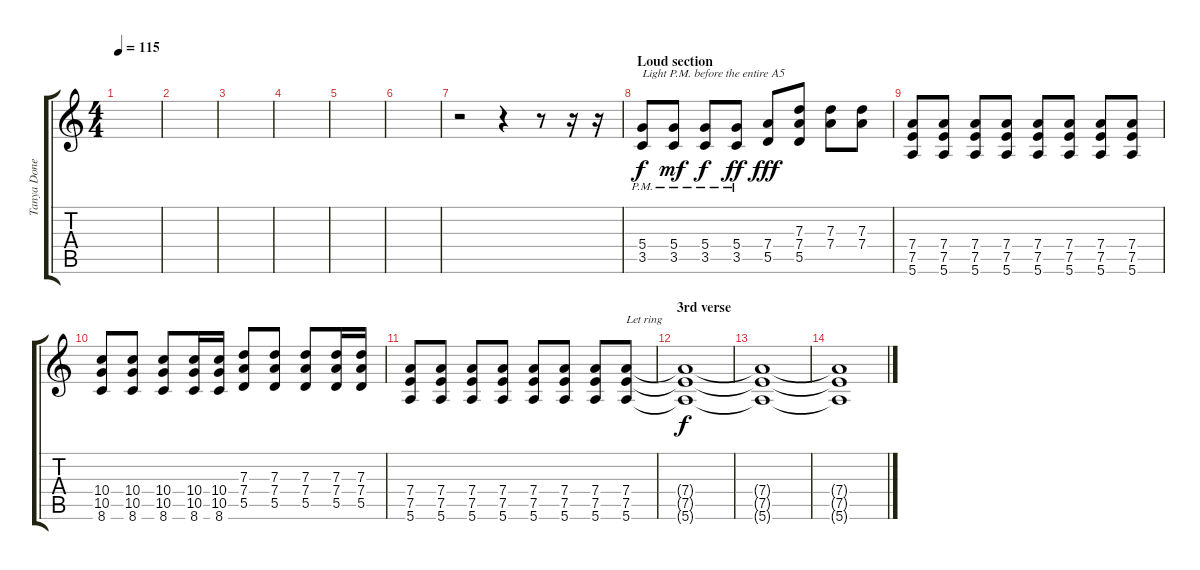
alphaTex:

\track ("Tanya Donelly ( Les Paul guitar )" "Tanya Done") {instrument distortionguitar}
\staff {score tabs}
\tuning (E4 B3 G3 D3 A2 E2) {hide}
\ts (4 4)
\tempo 115
\clef g2
\ks c
|
|
|
|
|
|
r.2 r.4 r.8 r.16 r.16 |
\section ("" "Loud section")
(5.4{pm} 3.5{pm}).8{txt "Light P.M. before the entire A5"} (5.4{pm} 3.5{pm}).8{dy mf} (5.4{pm} 3.5{pm}).8{dy f} (5.4{pm} 3.5{pm}).8{dy ff} (7.4 5.5).8{dy fff} (7.3 7.4 5.5).8 (7.3 7.4).8 (7.3 7.4).8 |
(7.4 7.5 5.6).8 (7.4 7.5 5.6).8 (7.4 7.5 5.6).8 (7.4 7.5 5.6).8 (7.4 7.5 5.6).8 (7.4 7.5 5.6).8 (7.4 7.5 5.6).8 (7.4 7.5 5.6).8 |
(10.4 10.5 8.6).8 (10.4 10.5 8.6).8 (10.4 10.5 8.6).8 (10.4 10.5 8.6).16 (10.4 10.5 8.6).16 (7.3 7.4 5.5).8 (7.3 7.4 5.5).8 (7.3 7.4 5.5).8 (7.3 7.4 5.5).16 (7.3 7.4 5.5).16 |
(7.4 7.5 5.6).8 (7.4 7.5 5.6).8 (7.4 7.5 5.6).8 (7.4 7.5 5.6).8 (7.4 7.5 5.6).8 (7.4 7.5 5.6).8 (7.4 7.5 5.6).8 (7.4 7.5 5.6).8{txt "Let ring"} |
\section ("" "3rd verse")
(7.4{t} 7.5{t} 5.6{t}).1{dy f volume 0} |
(7.4{t} 7.5{t} 5.6{t}).1 |
(7.4{t} 7.5{t} 5.6{t}).1
